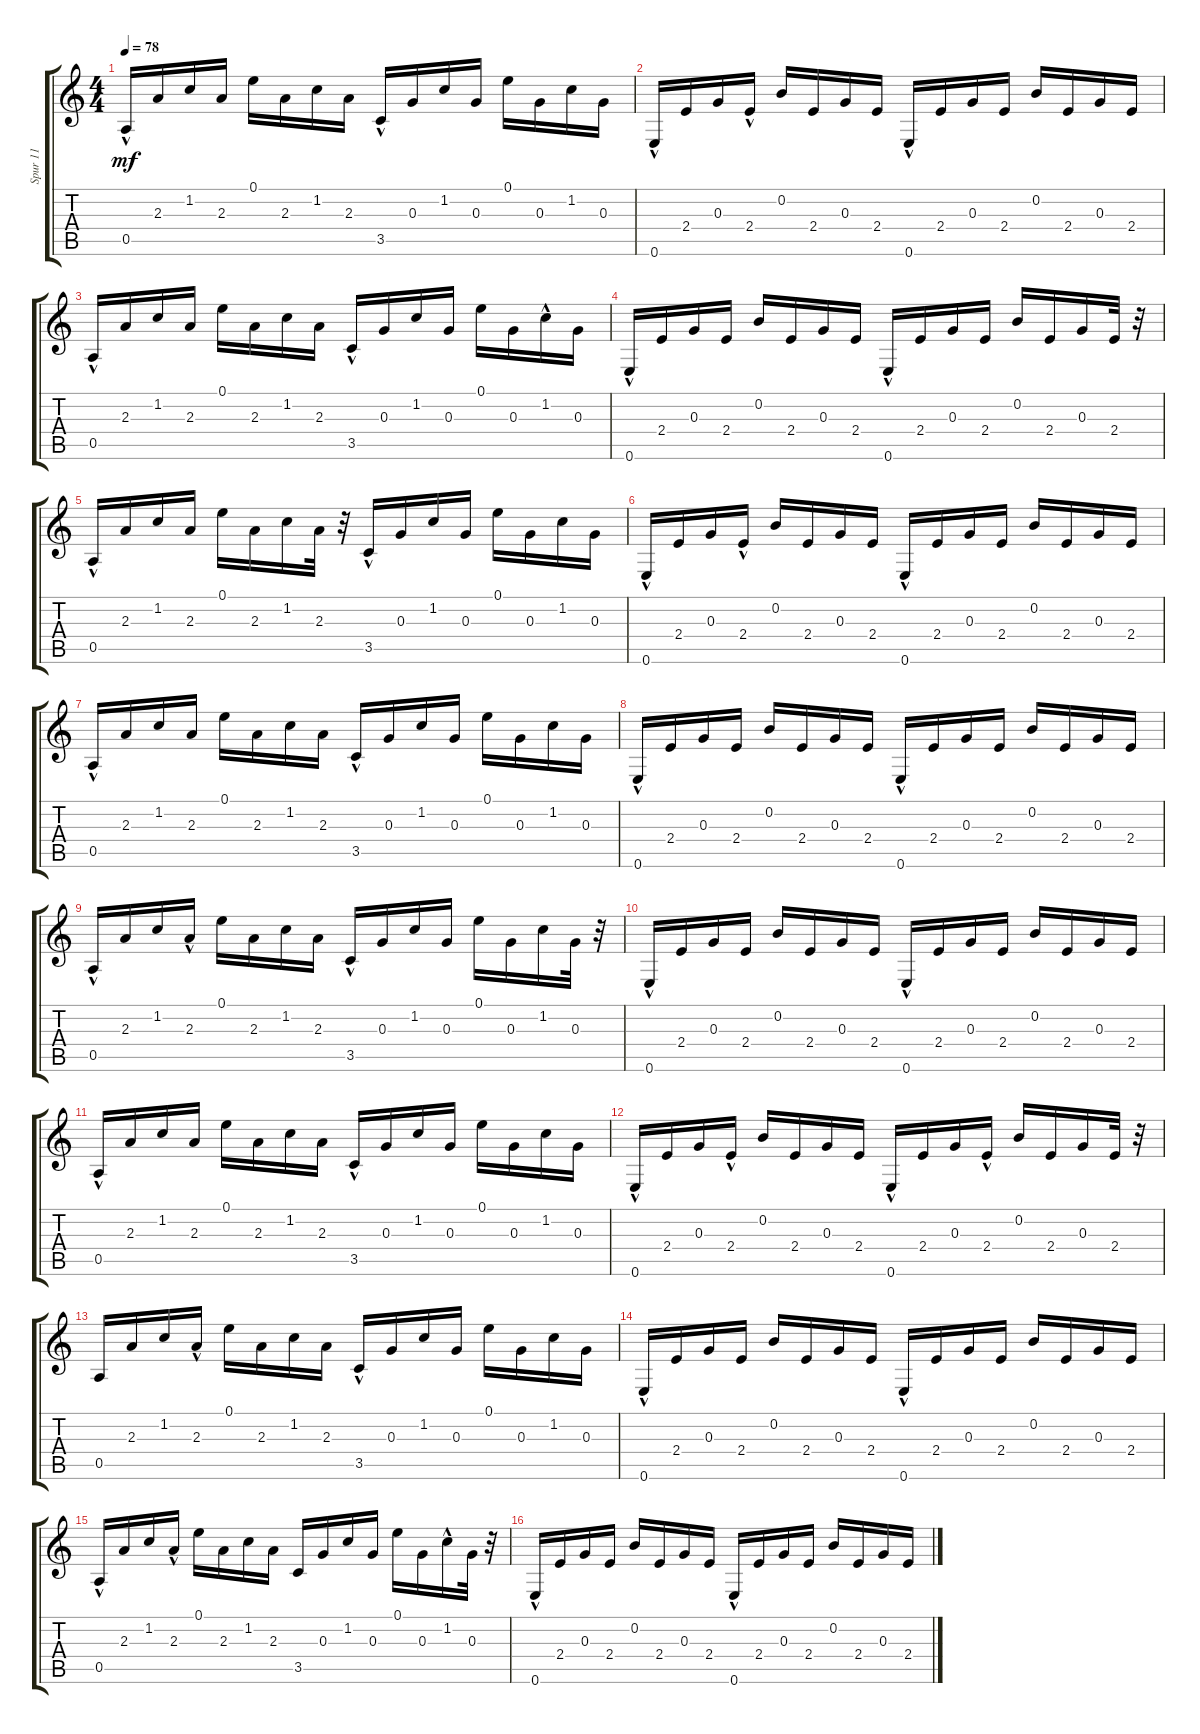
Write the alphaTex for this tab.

\track ("Spur 11" "Spur 11") {instrument acousticguitarsteel}
\staff {score tabs}
\tuning (E4 B3 G3 D3 A2 E2) {hide}
\ts (4 4)
\tempo 78
\clef g2
\ks c
0.5{hac}.16{dy mf} 2.3.16 1.2.16 2.3.16 0.1.16 2.3.16 1.2.16 2.3.16 3.5{hac}.16 0.3.16 1.2.16 0.3.16 0.1.16 0.3.16 1.2.16 0.3.16 |
0.6{hac}.16 2.4.16 0.3.16 2.4{hac}.16 0.2.16 2.4.16 0.3.16 2.4.16 0.6{hac}.16 2.4.16 0.3.16 2.4.16 0.2.16 2.4.16 0.3.16 2.4.16 |
0.5{hac}.16 2.3.16 1.2.16 2.3.16 0.1.16 2.3.16 1.2.16 2.3.16 3.5{hac}.16 0.3.16 1.2.16 0.3.16 0.1.16 0.3.16 1.2{hac}.16 0.3.16 |
0.6{hac}.16 2.4.16 0.3.16 2.4.16 0.2.16 2.4.16 0.3.16 2.4.16 0.6{hac}.16 2.4.16 0.3.16 2.4.16 0.2.16 2.4.16 0.3.16 2.4.32 r.32 |
0.5{hac}.16 2.3.16 1.2.16 2.3.16 0.1.16 2.3.16 1.2.16 2.3.32 r.32 3.5{hac}.16 0.3.16 1.2.16 0.3.16 0.1.16 0.3.16 1.2.16 0.3.16 |
0.6{hac}.16 2.4.16 0.3.16 2.4{hac}.16 0.2.16 2.4.16 0.3.16 2.4.16 0.6{hac}.16 2.4.16 0.3.16 2.4.16 0.2.16 2.4.16 0.3.16 2.4.16 |
0.5{hac}.16 2.3.16 1.2.16 2.3.16 0.1.16 2.3.16 1.2.16 2.3.16 3.5{hac}.16 0.3.16 1.2.16 0.3.16 0.1.16 0.3.16 1.2.16 0.3.16 |
0.6{hac}.16 2.4.16 0.3.16 2.4.16 0.2.16 2.4.16 0.3.16 2.4.16 0.6{hac}.16 2.4.16 0.3.16 2.4.16 0.2.16 2.4.16 0.3.16 2.4.16 |
0.5{hac}.16 2.3.16 1.2.16 2.3{hac}.16 0.1.16 2.3.16 1.2.16 2.3.16 3.5{hac}.16 0.3.16 1.2.16 0.3.16 0.1.16 0.3.16 1.2.16 0.3.32 r.32 |
0.6{hac}.16 2.4.16 0.3.16 2.4.16 0.2.16 2.4.16 0.3.16 2.4.16 0.6{hac}.16 2.4.16 0.3.16 2.4.16 0.2.16 2.4.16 0.3.16 2.4.16 |
0.5{hac}.16 2.3.16 1.2.16 2.3.16 0.1.16 2.3.16 1.2.16 2.3.16 3.5{hac}.16 0.3.16 1.2.16 0.3.16 0.1.16 0.3.16 1.2.16 0.3.16 |
0.6{hac}.16 2.4.16 0.3.16 2.4{hac}.16 0.2.16 2.4.16 0.3.16 2.4.16 0.6{hac}.16 2.4.16 0.3.16 2.4{hac}.16 0.2.16 2.4.16 0.3.16 2.4.32 r.32 |
0.5.16 2.3.16 1.2.16 2.3{hac}.16 0.1.16 2.3.16 1.2.16 2.3.16 3.5{hac}.16 0.3.16 1.2.16 0.3.16 0.1.16 0.3.16 1.2.16 0.3.16 |
0.6{hac}.16 2.4.16 0.3.16 2.4.16 0.2.16 2.4.16 0.3.16 2.4.16 0.6{hac}.16 2.4.16 0.3.16 2.4.16 0.2.16 2.4.16 0.3.16 2.4.16 |
0.5{hac}.16 2.3.16 1.2.16 2.3{hac}.16 0.1.16 2.3.16 1.2.16 2.3.16 3.5.16 0.3.16 1.2.16 0.3.16 0.1.16 0.3.16 1.2{hac}.16 0.3.32 r.32 |
0.6{hac}.16 2.4.16 0.3.16 2.4.16 0.2.16 2.4.16 0.3.16 2.4.16 0.6{hac}.16 2.4.16 0.3.16 2.4.16 0.2.16 2.4.16 0.3.16 2.4.16
